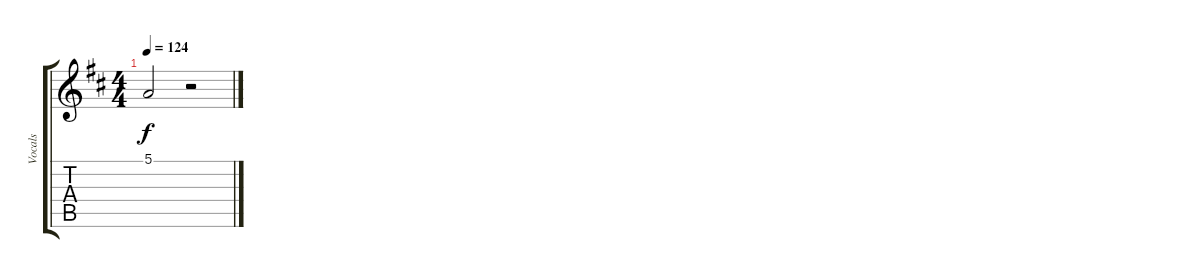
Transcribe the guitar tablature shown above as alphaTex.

\track ("Vocals" "Vocals") {instrument altosax}
\staff {score tabs}
\tuning (E4 B3 G3 D3 A2 E2) {hide}
\ts (4 4)
\tempo 124
\clef g2
\ks d
5.1{t}.2{dy f} r.2
